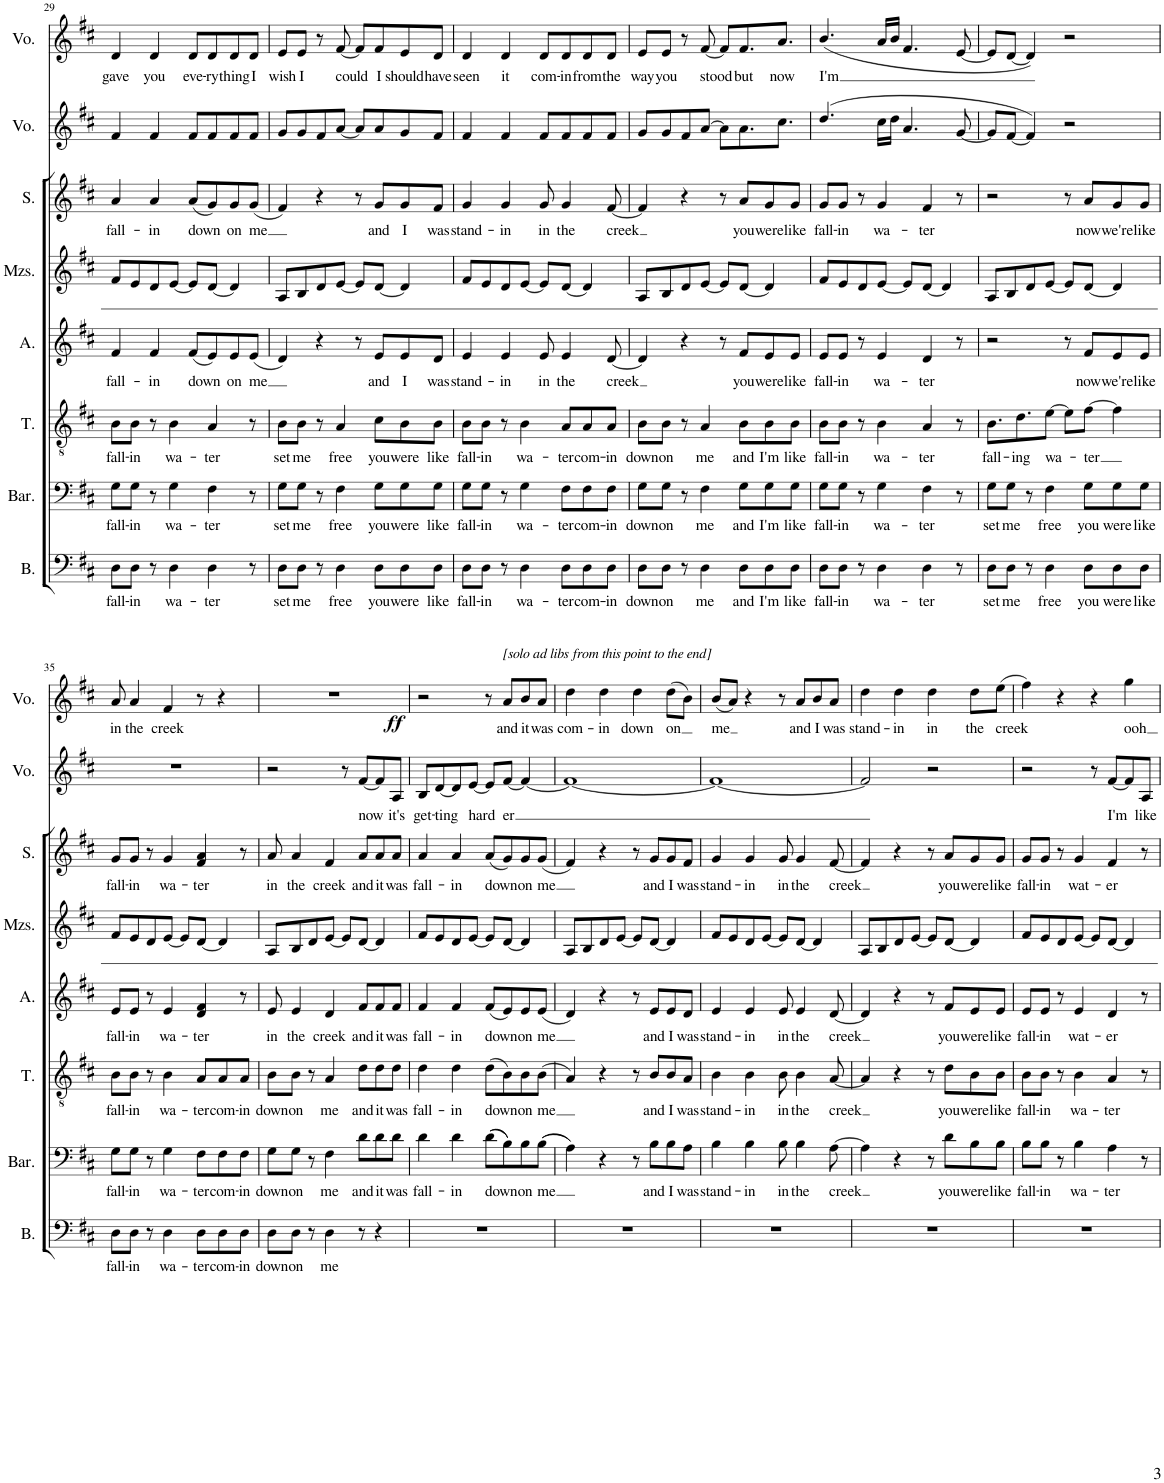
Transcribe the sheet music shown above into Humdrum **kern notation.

**kern	**text	**kern	**text	**kern	**text	**kern	**text	**kern	**kern	**text	**kern	**text	**kern	**text	**dynam
*part8	*part8	*part7	*part7	*part6	*part6	*part5	*part5	*part4	*part3	*part3	*part2	*part2	*part1	*part1	*part1
*staff8	*staff8	*staff7	*staff7	*staff6	*staff6	*staff5	*staff5	*staff4	*staff3	*staff3	*staff2	*staff2	*staff1	*staff1	*staff1
*I"Bass	*	*I"Baritone	*	*I"Tenor	*	*I"Alto	*	*I"Mezzo-soprano	*I"Soprano	*	*I"Voice	*	*I"Voice	*	*
*I'B.	*	*I'Bar.	*	*I'T.	*	*I'A.	*	*I'Mzs.	*I'S.	*	*I'Vo.	*	*I'Vo.	*	*
!!LO:PB:g=z
*clefF4	*	*clefF4	*	*clefGv2	*	*clefG2	*	*clefG2	*clefG2	*	*clefG2	*	*clefG2	*	*
*k[f#c#]	*	*k[f#c#]	*	*k[f#c#]	*	*k[f#c#]	*	*k[f#c#]	*k[f#c#]	*	*k[f#c#]	*	*k[f#c#]	*	*
*M4/4	*	*M4/4	*	*M4/4	*	*M4/4	*	*M4/4	*M4/4	*	*M4/4	*	*M4/4	*	*
=29	=29	=29	=29	=29	=29	=29	=29	=29	=29	=29	=29	=29	=29	=29	=29
!	!LO:LY:b	!	!LO:LY:b	!	!LO:LY:b	!	!LO:LY:b	!	!	!LO:LY:b	!	!	!	!LO:LY:b	!
8D\L	fall-	8G\L	fall-	8B\L	fall-	4f#/	fall-	8f#/L	4a/	fall-	4f#/	.	4d/	gave	.
!	!LO:LY:b	!	!LO:LY:b	!	!LO:LY:b	!	!	!	!	!	!	!	!	!	!
8D\J	-in	8G\J	-in	8B\J	-in	.	.	8e/	.	.	.	.	.	.	.
!	!	!	!	!	!	!	!LO:LY:b	!	!	!LO:LY:b	!	!	!	!LO:LY:b	!
8r	.	8r	.	8r	.	4f#/	-in	8d/	4a/	-in	4f#/	.	4d/	you	.
!	!LO:LY:b	!	!LO:LY:b	!	!LO:LY:b	!	!	!	!	!	!	!	!	!	!
4D\	wa-	4G\	wa-	4B\	wa-	.	.	[8e/J	.	.	.	.	.	.	.
!	!	!	!	!	!	!	!LO:LY:b	!	!	!LO:LY:b	!	!	!	!LO:LY:b	!
.	.	.	.	.	.	(8f#/L	down	8e/L]	(8a/L	down	8f#/L	.	8d/L	eve-	.
!	!LO:LY:b	!	!LO:LY:b	!	!LO:LY:b	!	!	!	!	!	!	!	!	!LO:LY:b	!
4D\	-ter	4F#\	-ter	4A/	-ter	8e/)	.	[8d/J	8g/)	.	8f#/	.	8d/	-ry	.
!	!	!	!	!	!	!	!LO:LY:b	!	!	!LO:LY:b	!	!	!	!LO:LY:b	!
.	.	.	.	.	.	8e/	on	4d/]	8g/	on	8f#/	.	8d/	thing	.
!	!	!	!	!	!	!	!LO:LY:b	!	!	!LO:LY:b	!	!	!	!LO:LY:b	!
8r	.	8r	.	8r	.	(8e/J	me	.	(8g/J	me	8f#/J	.	8d/J	I	.
=30	=30	=30	=30	=30	=30	=30	=30	=30	=30	=30	=30	=30	=30	=30	=30
!	!LO:LY:b	!	!LO:LY:b	!	!LO:LY:b	!	!	!	!	!	!	!	!	!LO:LY:b	!
8D\L	set	8G\L	set	8B\L	set	4d/)	.	8A/L	4f#/)	.	8g/L	.	8e/L	wish	.
!	!LO:LY:b	!	!LO:LY:b	!	!LO:LY:b	!	!	!	!	!	!	!	!	!LO:LY:b	!
8D\J	me	8G\J	me	8B\J	me	.	.	8B/	.	.	8g/	.	8e/J	I	.
8r	.	8r	.	8r	.	4r	.	8d/	4r	.	8f#/	.	8r	.	.
!	!LO:LY:b	!	!LO:LY:b	!	!LO:LY:b	!	!	!	!	!	!	!	!	!LO:LY:b	!
4D\	free	4F#\	free	4A/	free	.	.	[8e/J	.	.	[8a/J	.	[8f#/	could	.
.	.	.	.	.	.	8r	.	8e/L]	8r	.	8a/L]	.	8f#/L]	.	.
!	!LO:LY:b	!	!LO:LY:b	!	!LO:LY:b	!	!LO:LY:b	!	!	!LO:LY:b	!	!	!	!LO:LY:b	!
8D\L	you	8G\L	you	8c#\L	you	8e/L	and	[8d/J	8g/L	and	8a/	.	8f#/	I	.
!	!LO:LY:b	!	!LO:LY:b	!	!LO:LY:b	!	!LO:LY:b	!	!	!LO:LY:b	!	!	!	!LO:LY:b	!
8D\	were	8G\	were	8B\	were	8e/	I	4d/]	8g/	I	8g/	.	8e/	should	.
!	!LO:LY:b	!	!LO:LY:b	!	!LO:LY:b	!	!LO:LY:b	!	!	!LO:LY:b	!	!	!	!LO:LY:b	!
8D\J	like	8G\J	like	8B\J	like	8d/J	was	.	8f#/J	was	8f#/J	.	8d/J	have	.
=31	=31	=31	=31	=31	=31	=31	=31	=31	=31	=31	=31	=31	=31	=31	=31
!	!LO:LY:b	!	!LO:LY:b	!	!LO:LY:b	!	!LO:LY:b	!	!	!LO:LY:b	!	!	!	!LO:LY:b	!
8D\L	fall-	8G\L	fall-	8B\L	fall-	4e/	stand-	8f#/L	4g/	stand-	4f#/	.	4d/	seen	.
!	!LO:LY:b	!	!LO:LY:b	!	!LO:LY:b	!	!	!	!	!	!	!	!	!	!
8D\J	-in	8G\J	-in	8B\J	-in	.	.	8e/	.	.	.	.	.	.	.
!	!	!	!	!	!	!	!LO:LY:b	!	!	!LO:LY:b	!	!	!	!LO:LY:b	!
8r	.	8r	.	8r	.	4e/	-in	8d/	4g/	-in	4f#/	.	4d/	it	.
!	!LO:LY:b	!	!LO:LY:b	!	!LO:LY:b	!	!	!	!	!	!	!	!	!	!
4D\	wa-	4G\	wa-	4B\	wa-	.	.	[8e/J	.	.	.	.	.	.	.
!	!	!	!	!	!	!	!LO:LY:b	!	!	!LO:LY:b	!	!	!	!LO:LY:b	!
.	.	.	.	.	.	8e/	in	8e/L]	8g/	in	8f#/L	.	8d/L	com-	.
!	!LO:LY:b	!	!LO:LY:b	!	!LO:LY:b	!	!LO:LY:b	!	!	!LO:LY:b	!	!	!	!LO:LY:b	!
8D\L	-ter	8F#\L	-ter	8A/L	-ter	4e/	the	[8d/J	4g/	the	8f#/	.	8d/	-in	.
!	!LO:LY:b	!	!LO:LY:b	!	!LO:LY:b	!	!	!	!	!	!	!	!	!LO:LY:b	!
8D\	com-	8F#\	com-	8A/	com-	.	.	4d/]	.	.	8f#/	.	8d/	from	.
!	!LO:LY:b	!	!LO:LY:b	!	!LO:LY:b	!	!LO:LY:b	!	!	!LO:LY:b	!	!	!	!LO:LY:b	!
8D\J	-in	8F#\J	-in	8A/J	-in	[8d/	creek	.	[8f#/	creek	8f#/J	.	8d/J	the	.
=32	=32	=32	=32	=32	=32	=32	=32	=32	=32	=32	=32	=32	=32	=32	=32
!	!LO:LY:b	!	!LO:LY:b	!	!LO:LY:b	!	!	!	!	!	!	!	!	!LO:LY:b	!
8D\L	down	8G\L	down	8B\L	down	4d/]	.	8A/L	4f#/]	.	8g/L	.	8e/L	way	.
!	!LO:LY:b	!	!LO:LY:b	!	!LO:LY:b	!	!	!	!	!	!	!	!	!LO:LY:b	!
8D\J	on	8G\J	on	8B\J	on	.	.	8B/	.	.	8g/	.	8e/J	you	.
8r	.	8r	.	8r	.	4r	.	8d/	4r	.	8f#/	.	8r	.	.
!	!LO:LY:b	!	!LO:LY:b	!	!LO:LY:b	!	!	!	!	!	!	!	!	!LO:LY:b	!
4D\	me	4F#\	me	4A/	me	.	.	[8e/J	.	.	[8a/J	.	[8f#/	stood	.
.	.	.	.	.	.	8r	.	8e/L]	8r	.	8a\L]	.	8f#/L]	.	.
!	!LO:LY:b	!	!LO:LY:b	!	!LO:LY:b	!	!LO:LY:b	!	!	!LO:LY:b	!	!	!	!LO:LY:b	!
8D\L	and	8G\L	and	8B\L	and	8f#/L	you	[8d/J	8a/L	you	8.a\	.	8.f#/	but	.
!	!LO:LY:b	!	!LO:LY:b	!	!LO:LY:b	!	!LO:LY:b	!	!	!LO:LY:b	!	!	!	!	!
8D\	I'm	8G\	I'm	8B\	I'm	8e/	were	4d/]	8g/	were	.	.	.	.	.
!	!	!	!	!	!	!	!	!	!	!	!	!	!	!LO:LY:b	!
.	.	.	.	.	.	.	.	.	.	.	8.cc#\J	.	8.a/J	now	.
!	!LO:LY:b	!	!LO:LY:b	!	!LO:LY:b	!	!LO:LY:b	!	!	!LO:LY:b	!	!	!	!	!
8D\J	like	8G\J	like	8B\J	like	8e/J	like	.	8g/J	like	.	.	.	.	.
=33	=33	=33	=33	=33	=33	=33	=33	=33	=33	=33	=33	=33	=33	=33	=33
!	!LO:LY:b	!	!LO:LY:b	!	!LO:LY:b	!	!LO:LY:b	!	!	!LO:LY:b	!	!	!	!LO:LY:b	!
8D\L	fall-	8G\L	fall-	8B\L	fall-	8e/L	fall-	8f#/L	8g/L	fall-	(4.dd/	.	(4.b/	I'm	.
!	!LO:LY:b	!	!LO:LY:b	!	!LO:LY:b	!	!LO:LY:b	!	!	!LO:LY:b	!	!	!	!	!
8D\J	-in	8G\J	-in	8B\J	-in	8e/J	-in	8e/	8g/J	-in	.	.	.	.	.
8r	.	8r	.	8r	.	8r	.	8d/	8r	.	.	.	.	.	.
!	!LO:LY:b	!	!LO:LY:b	!	!LO:LY:b	!	!LO:LY:b	!	!	!LO:LY:b	!	!	!	!	!
4D\	wa-	4G\	wa-	4B\	wa-	4e/	wa-	[8e/J	4g/	wa-	16cc#\LL	.	16a/LL	.	.
.	.	.	.	.	.	.	.	.	.	.	16dd\JJ	.	16b/JJ	.	.
.	.	.	.	.	.	.	.	8e/L]	.	.	4.a/	.	4.f#/	.	.
!	!LO:LY:b	!	!LO:LY:b	!	!LO:LY:b	!	!LO:LY:b	!	!	!LO:LY:b	!	!	!	!	!
4D\	-ter	4F#\	-ter	4A/	-ter	4d/	-ter	[8d/J	4f#/	-ter	.	.	.	.	.
.	.	.	.	.	.	.	.	4d/]	.	.	.	.	.	.	.
8r	.	8r	.	8r	.	8r	.	.	8r	.	[8g/	.	[8e/	.	.
=34	=34	=34	=34	=34	=34	=34	=34	=34	=34	=34	=34	=34	=34	=34	=34
!	!LO:LY:b	!	!LO:LY:b	!	!LO:LY:b	!	!	!	!	!	!	!	!	!	!
8D\L	set	8G\L	set	8.B\L	fall-	2r	.	8A/L	2r	.	8g/L]	.	8e/L]	.	.
!	!LO:LY:b	!	!LO:LY:b	!	!	!	!	!	!	!	!	!	!	!	!
8D\J	me	8G\J	me	.	.	.	.	8B/	.	.	[8f#/J	.	[8d/J	.	.
!	!	!	!	!	!LO:LY:b	!	!	!	!	!	!	!	!	!	!
.	.	.	.	8.d\	-ing	.	.	.	.	.	.	.	.	.	.
8r	.	8r	.	.	.	.	.	8d/	.	.	4f#/])	.	4d/])	.	.
!	!LO:LY:b	!	!LO:LY:b	!	!LO:LY:b	!	!	!	!	!	!	!	!	!	!
4D\	free	4F#\	free	[8e\J	wa-	.	.	[8e/J	.	.	.	.	.	.	.
.	.	.	.	8e\L]	.	8r	.	8e/L]	8r	.	2r	.	2r	.	.
!	!LO:LY:b	!	!LO:LY:b	!	!LO:LY:b	!	!LO:LY:b	!	!	!LO:LY:b	!	!	!	!	!
8D\L	you	8G\L	you	[8f#\J	-ter	8f#/L	now	[8d/J	8a/L	now	.	.	.	.	.
!	!LO:LY:b	!	!LO:LY:b	!	!	!	!LO:LY:b	!	!	!LO:LY:b	!	!	!	!	!
8D\	were	8G\	were	4f#\]	.	8e/	we're	4d/]	8g/	we're	.	.	.	.	.
!	!LO:LY:b	!	!LO:LY:b	!	!	!	!LO:LY:b	!	!	!LO:LY:b	!	!	!	!	!
8D\J	like	8G\J	like	.	.	8e/J	like	.	8g/J	like	.	.	.	.	.
!!LO:LB:g=z
=35	=35	=35	=35	=35	=35	=35	=35	=35	=35	=35	=35	=35	=35	=35	=35
!	!LO:LY:b	!	!LO:LY:b	!	!LO:LY:b	!	!LO:LY:b	!	!	!LO:LY:b	!	!	!	!LO:LY:b	!
8D\L	fall-	8G\L	fall-	8B\L	fall-	8e/L	fall-	8f#/L	8g/L	fall-	1r	.	8a/	in	.
!	!LO:LY:b	!	!LO:LY:b	!	!LO:LY:b	!	!LO:LY:b	!	!	!LO:LY:b	!	!	!	!LO:LY:b	!
8D\J	-in	8G\J	-in	8B\J	-in	8e/J	-in	8e/	8g/J	-in	.	.	4a/	the	.
8r	.	8r	.	8r	.	8r	.	8d/	8r	.	.	.	.	.	.
!	!LO:LY:b	!	!LO:LY:b	!	!LO:LY:b	!	!LO:LY:b	!	!	!LO:LY:b	!	!	!	!LO:LY:b	!
4D\	wa-	4G\	wa-	4B\	wa-	4e/	wa-	[8e/J	4g/	wa-	.	.	4f#/	creek	.
.	.	.	.	.	.	.	.	8e/L]	.	.	.	.	.	.	.
!	!LO:LY:b	!	!LO:LY:b	!	!LO:LY:b	!	!LO:LY:b	!	!	!LO:LY:b	!	!	!	!	!
8D\L	-ter	8F#\L	-ter	8A/L	-ter	4d/ 4f#/	-ter	[8d/J	4f#/ 4a/	-ter	.	.	8r	.	.
!	!LO:LY:b	!	!LO:LY:b	!	!LO:LY:b	!	!	!	!	!	!	!	!	!	!
8D\	com-	8F#\	com-	8A/	com-	.	.	4d/]	.	.	.	.	4r	.	.
!	!LO:LY:b	!	!LO:LY:b	!	!LO:LY:b	!	!	!	!	!	!	!	!	!	!
8D\J	-in	8F#\J	-in	8A/J	-in	8r	.	.	8r	.	.	.	.	.	.
=36	=36	=36	=36	=36	=36	=36	=36	=36	=36	=36	=36	=36	=36	=36	=36
!	!LO:LY:b	!	!LO:LY:b	!	!LO:LY:b	!	!LO:LY:b	!	!	!LO:LY:b	!	!	!	!	!LO:DY:b
8D\L	down	8G\L	down	8B\L	down	8e/	in	8A/L	8a/	in	2r	.	1r	.	ff
!	!LO:LY:b	!	!LO:LY:b	!	!LO:LY:b	!	!LO:LY:b	!	!	!LO:LY:b	!	!	!	!	!
8D\J	on	8G\J	on	8B\J	on	4e/	the	8B/	4a/	the	.	.	.	.	.
8r	.	8r	.	8r	.	.	.	8d/	.	.	.	.	.	.	.
!	!LO:LY:b	!	!LO:LY:b	!	!LO:LY:b	!	!LO:LY:b	!	!	!LO:LY:b	!	!	!	!	!
4D\	me	4F#\	me	4A/	me	4d/	creek	[8e/J	4f#/	creek	.	.	.	.	.
.	.	.	.	.	.	.	.	8e/L]	.	.	8r	.	.	.	.
!	!	!	!LO:LY:b	!	!LO:LY:b	!	!LO:LY:b	!	!	!LO:LY:b	!	!LO:LY:b	!	!	!
8r	.	8d\L	and	8d\L	and	8f#/L	and	[8d/J	8a/L	and	[8f#/L	now	.	.	.
!	!	!	!LO:LY:b	!	!LO:LY:b	!	!LO:LY:b	!	!	!LO:LY:b	!	!	!	!	!
4r	.	8d\	it	8d\	it	8f#/	it	4d/]	8a/	it	8f#/]	.	.	.	.
!	!	!	!LO:LY:b	!	!LO:LY:b	!	!LO:LY:b	!	!	!LO:LY:b	!	!LO:LY:b	!	!	!
.	.	8d\J	was	8d\J	was	8f#/J	was	.	8a/J	was	8A/J	it's	.	.	.
=37	=37	=37	=37	=37	=37	=37	=37	=37	=37	=37	=37	=37	=37	=37	=37
!	!	!	!LO:LY:b	!	!LO:LY:b	!	!LO:LY:b	!	!	!LO:LY:b	!	!LO:LY:b	!	!	!
1r	.	4d\	fall-	4d\	fall-	4f#/	fall-	8f#/L	4a/	fall-	8B/L	get-	2r	.	.
!	!	!	!	!	!	!	!	!	!	!	!	!LO:LY:b	!	!	!
.	.	.	.	.	.	.	.	8e/	.	.	[8d/	-ting	.	.	.
!	!	!	!LO:LY:b	!	!LO:LY:b	!	!LO:LY:b	!	!	!LO:LY:b	!	!	!	!	!
.	.	4d\	-in	4d\	-in	4f#/	-in	8d/	4a/	-in	8d/]	.	.	.	.
!	!	!	!	!	!	!	!	!	!	!	!	!LO:LY:b	!	!	!
.	.	.	.	.	.	.	.	[8e/J	.	.	[8e/J	hard	.	.	.
!	!	!	!LO:LY:b	!	!LO:LY:b	!	!LO:LY:b	!	!	!LO:LY:b	!	!	!	!	!
.	.	((8d\L	down	(8d\L	down	(8f#/L	down	8e/L]	(8a/L	down	8e/L]	.	8r	.	.
!	!	!	!	!	!	!	!	!	!	!	!	!	!LO:TX:a:i:t=[solo ad libs from this point to the end]	!	!
!	!	!	!	!	!	!	!	!	!	!	!	!LO:LY:b	!	!LO:LY:b	!
.	.	8B\))	.	8B\)	.	8e/)	.	[8d/J	8g/)	.	[8f#/J	er	8a/L	and	.
!	!	!	!LO:LY:b	!	!LO:LY:b	!	!LO:LY:b	!	!	!LO:LY:b	!	!	!	!LO:LY:b	!
.	.	8B\	on	8B\	on	8e/	on	4d/]	8g/	on	4f#/_	.	8b/	it	.
!	!	!	!LO:LY:b	!	!LO:LY:b	!	!LO:LY:b	!	!	!LO:LY:b	!	!	!	!LO:LY:b	!
.	.	((8B\J	me	(8B\J	me	(8e/J	me	.	(8g/J	me	.	.	8a/J	was	.
=38	=38	=38	=38	=38	=38	=38	=38	=38	=38	=38	=38	=38	=38	=38	=38
!	!	!	!	!	!	!	!	!	!	!	!	!	!	!LO:LY:b	!
1r	.	4A\))	.	4A/)	.	4d/)	.	8A/L	4f#/)	.	1f#_	.	4dd\	com-	.
.	.	.	.	.	.	.	.	8B/	.	.	.	.	.	.	.
!	!	!	!	!	!	!	!	!	!	!	!	!	!	!LO:LY:b	!
.	.	4r	.	4r	.	4r	.	8d/	4r	.	.	.	4dd\	-in	.
.	.	.	.	.	.	.	.	[8e/J	.	.	.	.	.	.	.
!	!	!	!	!	!	!	!	!	!	!	!	!	!	!LO:LY:b	!
.	.	8r	.	8r	.	8r	.	8e/L]	8r	.	.	.	4dd\	down	.
!	!	!	!LO:LY:b	!	!LO:LY:b	!	!LO:LY:b	!	!	!LO:LY:b	!	!	!	!	!
.	.	8B\L	and	8B/L	and	8e/L	and	[8d/J	8g/L	and	.	.	.	.	.
!	!	!	!LO:LY:b	!	!LO:LY:b	!	!LO:LY:b	!	!	!LO:LY:b	!	!	!	!LO:LY:b	!
.	.	8B\	I	8B/	I	8e/	I	4d/]	8g/	I	.	.	(8dd\L	on	.
!	!	!	!LO:LY:b	!	!LO:LY:b	!	!LO:LY:b	!	!	!LO:LY:b	!	!	!	!	!
.	.	8A\J	was	8A/J	was	8d/J	was	.	8f#/J	was	.	.	8b\J)	.	.
=39	=39	=39	=39	=39	=39	=39	=39	=39	=39	=39	=39	=39	=39	=39	=39
!	!	!	!LO:LY:b	!	!LO:LY:b	!	!LO:LY:b	!	!	!LO:LY:b	!	!	!	!LO:LY:b	!
1r	.	4B\	stand-	4B\	stand-	4e/	stand-	8f#/L	4g/	stand-	1f#_	.	(8b/L	me	.
.	.	.	.	.	.	.	.	8e/	.	.	.	.	8a/J)	.	.
!	!	!	!LO:LY:b	!	!LO:LY:b	!	!LO:LY:b	!	!	!LO:LY:b	!	!	!	!	!
.	.	4B\	-in	4B\	-in	4e/	-in	8d/	4g/	-in	.	.	4r	.	.
.	.	.	.	.	.	.	.	[8e/J	.	.	.	.	.	.	.
!	!	!	!LO:LY:b	!	!LO:LY:b	!	!LO:LY:b	!	!	!LO:LY:b	!	!	!	!	!
.	.	8B\	in	8B\	in	8e/	in	8e/L]	8g/	in	.	.	8r	.	.
!	!	!	!LO:LY:b	!	!LO:LY:b	!	!LO:LY:b	!	!	!LO:LY:b	!	!	!	!LO:LY:b	!
.	.	4B\	the	4B\	the	4e/	the	[8d/J	4g/	the	.	.	8a/L	and	.
!	!	!	!	!	!	!	!	!	!	!	!	!	!	!LO:LY:b	!
.	.	.	.	.	.	.	.	4d/]	.	.	.	.	8b/	I	.
!	!	!	!LO:LY:b	!	!LO:LY:b	!	!LO:LY:b	!	!	!LO:LY:b	!	!	!	!LO:LY:b	!
.	.	[8A\	creek	[8A/	creek	[8d/	creek	.	[8f#/	creek	.	.	8a/J	was	.
=40	=40	=40	=40	=40	=40	=40	=40	=40	=40	=40	=40	=40	=40	=40	=40
!	!	!	!	!	!	!	!	!	!	!	!	!	!	!LO:LY:b	!
1r	.	4A\]	.	4A/]	.	4d/]	.	8A/L	4f#/]	.	2f#/]	.	4dd\	stand-	.
.	.	.	.	.	.	.	.	8B/	.	.	.	.	.	.	.
!	!	!	!	!	!	!	!	!	!	!	!	!	!	!LO:LY:b	!
.	.	4r	.	4r	.	4r	.	8d/	4r	.	.	.	4dd\	-in	.
.	.	.	.	.	.	.	.	[8e/J	.	.	.	.	.	.	.
!	!	!	!	!	!	!	!	!	!	!	!	!	!	!LO:LY:b	!
.	.	8r	.	8r	.	8r	.	8e/L]	8r	.	2r	.	4dd\	in	.
!	!	!	!LO:LY:b	!	!LO:LY:b	!	!LO:LY:b	!	!	!LO:LY:b	!	!	!	!	!
.	.	8d\L	you	8d\L	you	8f#/L	you	[8d/J	8a/L	you	.	.	.	.	.
!	!	!	!LO:LY:b	!	!LO:LY:b	!	!LO:LY:b	!	!	!LO:LY:b	!	!	!	!LO:LY:b	!
.	.	8B\	were	8B\	were	8e/	were	4d/]	8g/	were	.	.	8dd\L	the	.
!	!	!	!LO:LY:b	!	!LO:LY:b	!	!LO:LY:b	!	!	!LO:LY:b	!	!	!	!LO:LY:b	!
.	.	8B\J	like	8B\J	like	8e/J	like	.	8g/J	like	.	.	(8ee\J	creek	.
=41	=41	=41	=41	=41	=41	=41	=41	=41	=41	=41	=41	=41	=41	=41	=41
!	!	!	!LO:LY:b	!	!LO:LY:b	!	!LO:LY:b	!	!	!LO:LY:b	!	!	!	!	!
1r	.	8B\L	fall-	8B\L	fall-	8e/L	fall-	8f#/L	8g/L	fall-	2r	.	4ff#\)	.	.
!	!	!	!LO:LY:b	!	!LO:LY:b	!	!LO:LY:b	!	!	!LO:LY:b	!	!	!	!	!
.	.	8B\J	-in	8B\J	-in	8e/J	-in	8e/	8g/J	-in	.	.	.	.	.
.	.	8r	.	8r	.	8r	.	8d/	8r	.	.	.	4r	.	.
!	!	!	!LO:LY:b	!	!LO:LY:b	!	!LO:LY:b	!	!	!LO:LY:b	!	!	!	!	!
.	.	4B\	wa-	4B\	wa-	4e/	wat-	[8e/J	4g/	wat-	.	.	.	.	.
.	.	.	.	.	.	.	.	8e/L]	.	.	8r	.	4r	.	.
!	!	!	!LO:LY:b	!	!LO:LY:b	!	!LO:LY:b	!	!	!LO:LY:b	!	!LO:LY:b	!	!	!
.	.	4A\	-ter	4A/	-ter	4d/	-er	[8d/J	4f#/	-er	[8f#/L	I'm	.	.	.
!	!	!	!	!	!	!	!	!	!	!	!	!	!	!LO:LY:b	!
.	.	.	.	.	.	.	.	4d/]	.	.	8f#/]	.	4gg\	ooh	.
!	!	!	!	!	!	!	!	!	!	!	!	!LO:LY:b	!	!	!
.	.	8r	.	8r	.	8r	.	.	8r	.	8A/J	like	.	.	.
=	=	=	=	=	=	=	=	=	=	=	=	=	=	=	=
*-	*-	*-	*-	*-	*-	*-	*-	*-	*-	*-	*-	*-	*-	*-	*-
